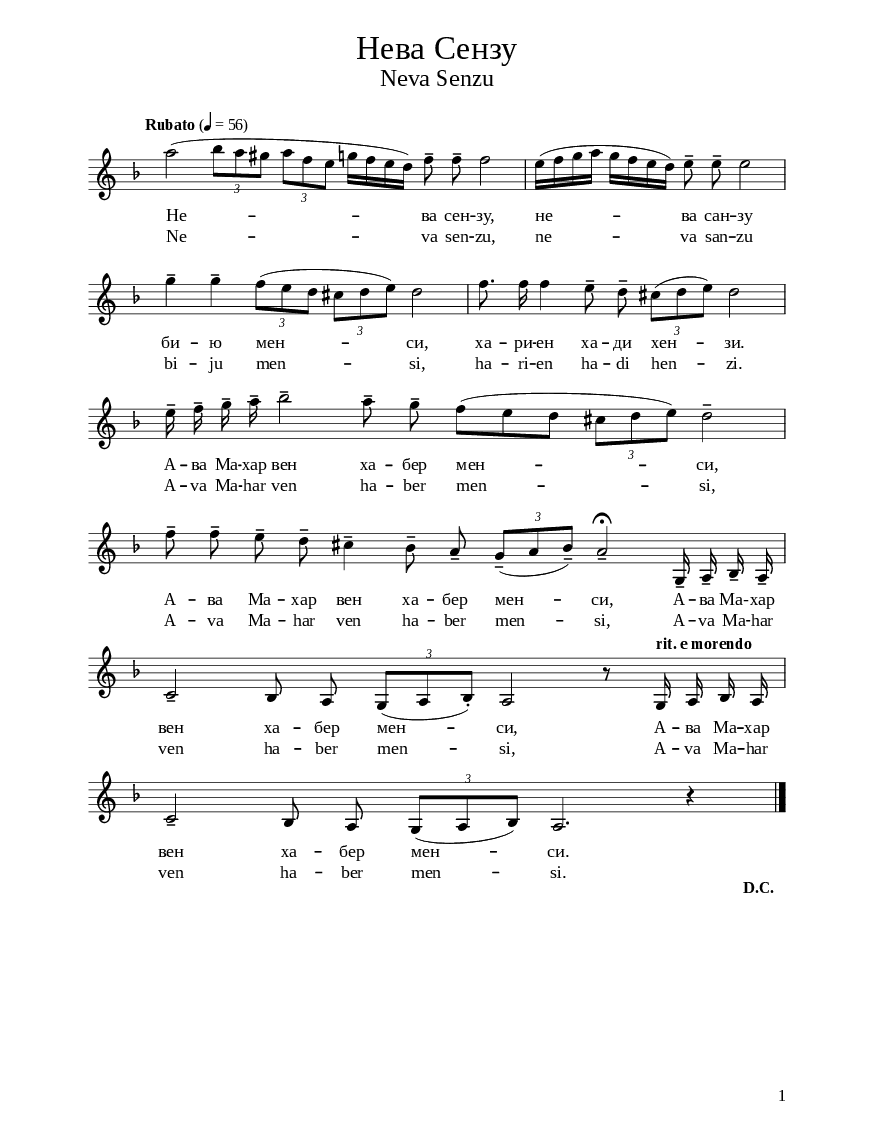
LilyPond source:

\version "2.24.1"

% include paper part and global functions
\include "include/globals.ily"

\bookpart {
  \label #'ref091
  \tocItem \markup "Нева Сензу – Neva Senzu"
  \include "include/bookpart-paper.ily"
  \score {
    \include "include/score-layout.ily"

    \new Voice \absolute {
      \clef treble
      \key d \minor
      \tempoFunc "Rubato" 4 "56"
      \autoBeamOn

      \omit Score.TimeSignature
      \cadenzaOn % allows custom bar lines
      \autoBeamOff
      a''2 ( \tuplet 3/2 { bes''8 [a'' gis''8] } \tuplet 3/2 { a''8 [f'' e''8] } g''16 [f'' e'' d''] )  f''8--  f''-- f''2 \bar "|" e''16 ( [f'' g'' a''] g''[ f'' e'' d''] ) e''8-- e''-- e''2 \bar "|" \break

      \time 7/4 g''4-- g''-- \tuplet 3/2 { f''8 ([e'' d''8]  } \tuplet 3/2 {cis''8 [d'' e''8] })   d''2 \bar "|" f''8. f''16 f''4 e''8-- d''-- \tuplet 3/2 {cis''!8 [( d'' e''8 )] } d''2 \bar "|" \break

      e''16-- f''16-- g''16-- a''-- bes''2-- a''8-- g''8--  f''8 ( [e''8 d''8] \tuplet 3/2 { cis''!8 [d''8 e''8] ) } d''2-- \bar "|" \break

      f''8-- f''-- e''-- d''-- cis''!4-- bes'8-- a'8-- \tuplet 3/2 {g'8-- ( [a' bes'--])} a'2--  \fermata  g16-- a-- bes--  a-- \bar "|" \break

      c'2-- bes8 a8 \tuplet 3/2 {g [( a bes-. )] } a2 r8 \tempo "rit. e morendo" g16 a bes  a \bar "|" \break

      c'2-- bes8 a8  \tuplet 3/2 {g [(a bes )]}  a2.  r4 \bar "|."


    }



    \addlyrics {
      Не -- ва сен -- зу,
      не -- ва сан -- зу би -- ю мен -- си,
      ха -- ри -- ен ха -- ди хен -- зи.
      А -- ва Ма -- хар вен ха -- бер мен -- си,
      А -- ва Ма -- хар вен ха -- бер мен -- си,
      А -- ва "Ма-" -- хар вен ха -- бер мен -- си,
      А -- ва Ма -- хар вен ха -- бер мен -- си.

    }

  \addlyrics {
      Ne -- va sen -- zu,
      ne -- va san -- zu bi -- ju men -- si,
      ha -- ri -- en ha -- di hen -- zi.
      A -- va Ma -- har ven ha -- ber men -- si,
      A -- va Ma -- har ven ha -- ber men -- si,
      A -- va Ma -- har ven ha -- ber men -- si,
      A -- va Ma -- har ven ha -- ber men -- si.

    }

    \header {
      title = \titleFunc "Нева Сензу" "Neva Senzu"
    }

    \midi{}

  } % score

\markup \dc-one "D.C."
  % include foreign translation(s) of the song
  %\include "lyrics_de/000_empty_template_lyrics_de.ly"

} % bookpart
